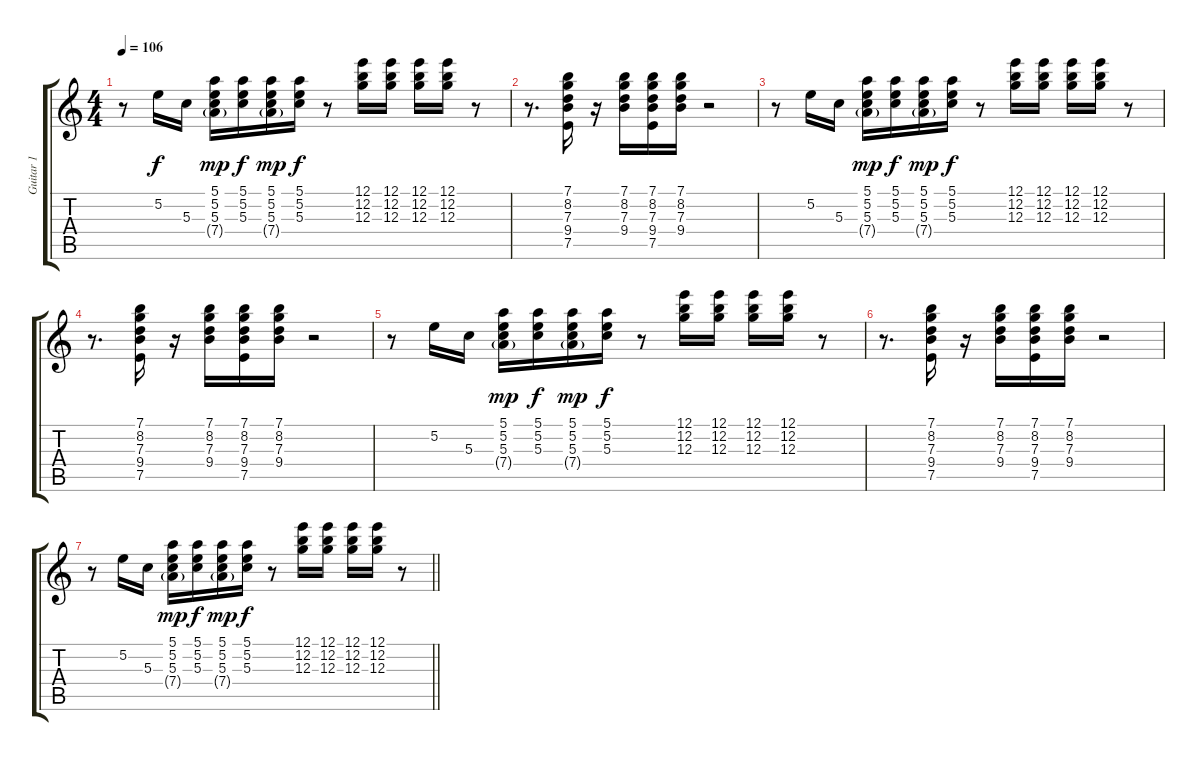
\track ("Guitar 1" "Guitar 1") {instrument distortionguitar}
\staff {score tabs}
\tuning (E4 B3 G3 D3 A2 E2) {hide}
\ts (4 4)
\tempo 106
\clef g2
\ks c
r.8{dy f} 5.2.16 5.3.16 (5.1 5.2 5.3 7.4{g}).16{dy mp} (5.1 5.2 5.3).16{dy f} (5.1 5.2 5.3 7.4{g}).16{dy mp} (5.1 5.2 5.3).16{dy f} r.8 (12.1 12.2 12.3).16 (12.1 12.2 12.3).16 (12.1 12.2 12.3).16 (12.1 12.2 12.3).16 r.8 |
r.8{d} (7.1 8.2 7.3 9.4 7.5).16 r.16 (7.1 8.2 7.3 9.4).16 (7.1 8.2 7.3 9.4 7.5).16 (7.1 8.2 7.3 9.4).16 r.2 |
r.8 5.2.16 5.3.16 (5.1 5.2 5.3 7.4{g}).16{dy mp} (5.1 5.2 5.3).16{dy f} (5.1 5.2 5.3 7.4{g}).16{dy mp} (5.1 5.2 5.3).16{dy f} r.8 (12.1 12.2 12.3).16 (12.1 12.2 12.3).16 (12.1 12.2 12.3).16 (12.1 12.2 12.3).16 r.8 |
r.8{d} (7.1 8.2 7.3 9.4 7.5).16 r.16 (7.1 8.2 7.3 9.4).16 (7.1 8.2 7.3 9.4 7.5).16 (7.1 8.2 7.3 9.4).16 r.2 |
r.8 5.2.16 5.3.16 (5.1 5.2 5.3 7.4{g}).16{dy mp} (5.1 5.2 5.3).16{dy f} (5.1 5.2 5.3 7.4{g}).16{dy mp} (5.1 5.2 5.3).16{dy f} r.8 (12.1 12.2 12.3).16 (12.1 12.2 12.3).16 (12.1 12.2 12.3).16 (12.1 12.2 12.3).16 r.8 |
r.8{d} (7.1 8.2 7.3 9.4 7.5).16 r.16 (7.1 8.2 7.3 9.4).16 (7.1 8.2 7.3 9.4 7.5).16 (7.1 8.2 7.3 9.4).16 r.2 |
\barLineRight lightlight
r.8 5.2.16 5.3.16 (5.1 5.2 5.3 7.4{g}).16{dy mp} (5.1 5.2 5.3).16{dy f} (5.1 5.2 5.3 7.4{g}).16{dy mp} (5.1 5.2 5.3).16{dy f} r.8 (12.1 12.2 12.3).16 (12.1 12.2 12.3).16 (12.1 12.2 12.3).16 (12.1 12.2 12.3).16 r.8
